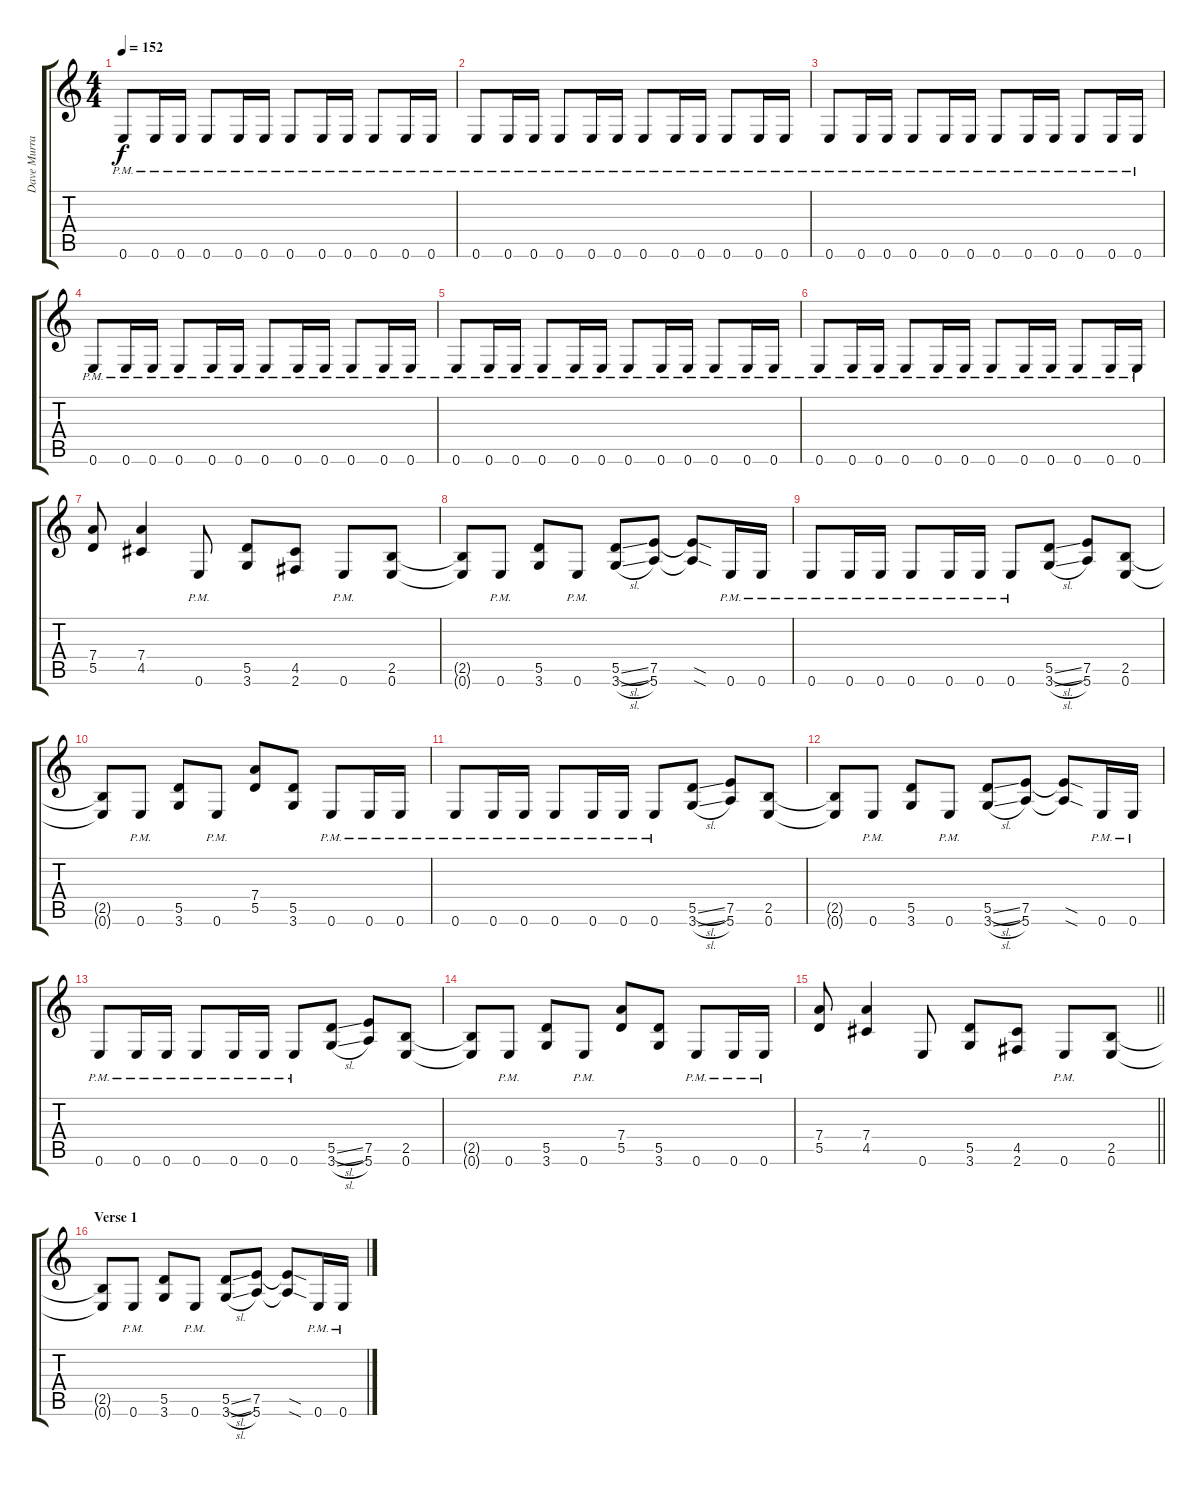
\track ("Dave Murray" "Dave Murra") {instrument overdrivenguitar}
\staff {score tabs}
\tuning (E4 B3 G3 D3 A2 E2) {hide}
\ts (4 4)
\tempo 152
\clef g2
\ks c
0.6{pm}.8{dy f} 0.6{pm}.16 0.6{pm}.16 0.6{pm}.8 0.6{pm}.16 0.6{pm}.16 0.6{pm}.8 0.6{pm}.16 0.6{pm}.16 0.6{pm}.8 0.6{pm}.16 0.6{pm}.16 |
0.6{pm}.8 0.6{pm}.16 0.6{pm}.16 0.6{pm}.8 0.6{pm}.16 0.6{pm}.16 0.6{pm}.8 0.6{pm}.16 0.6{pm}.16 0.6{pm}.8 0.6{pm}.16 0.6{pm}.16 |
0.6{pm}.8 0.6{pm}.16 0.6{pm}.16 0.6{pm}.8 0.6{pm}.16 0.6{pm}.16 0.6{pm}.8 0.6{pm}.16 0.6{pm}.16 0.6{pm}.8 0.6{pm}.16 0.6{pm}.16 |
0.6{pm}.8 0.6{pm}.16 0.6{pm}.16 0.6{pm}.8 0.6{pm}.16 0.6{pm}.16 0.6{pm}.8 0.6{pm}.16 0.6{pm}.16 0.6{pm}.8 0.6{pm}.16 0.6{pm}.16 |
0.6{pm}.8 0.6{pm}.16 0.6{pm}.16 0.6{pm}.8 0.6{pm}.16 0.6{pm}.16 0.6{pm}.8 0.6{pm}.16 0.6{pm}.16 0.6{pm}.8 0.6{pm}.16 0.6{pm}.16 |
0.6{pm}.8 0.6{pm}.16 0.6{pm}.16 0.6{pm}.8 0.6{pm}.16 0.6{pm}.16 0.6{pm}.8 0.6{pm}.16 0.6{pm}.16 0.6{pm}.8 0.6{pm}.16 0.6{pm}.16 |
(7.4 5.5).8{volume 11} (7.4 4.5).4 0.6{pm}.8 (5.5 3.6).8 (4.5 2.6).8 0.6{pm}.8 (2.5 0.6).8 |
(2.5{t} 0.6{t}).8 0.6{pm}.8 (5.5 3.6).8 0.6{pm}.8 (5.5{sl} 3.6{sl}).8 (7.5 5.6).8 (7.5{sod t} 5.6{sod t}).8 0.6{pm}.16 0.6{pm}.16 |
0.6{pm}.8 0.6{pm}.16 0.6{pm}.16 0.6{pm}.8 0.6{pm}.16 0.6{pm}.16 0.6{pm}.8 (5.5{sl} 3.6{sl}).8 (7.5 5.6).8 (2.5 0.6).8 |
(2.5{t} 0.6{t}).8 0.6{pm}.8 (5.5 3.6).8 0.6{pm}.8 (7.4 5.5).8 (5.5 3.6).8 0.6{pm}.8 0.6{pm}.16 0.6{pm}.16 |
0.6{pm}.8 0.6{pm}.16 0.6{pm}.16 0.6{pm}.8 0.6{pm}.16 0.6{pm}.16 0.6{pm}.8 (5.5{sl} 3.6{sl}).8 (7.5 5.6).8 (2.5 0.6).8 |
(2.5{t} 0.6{t}).8 0.6{pm}.8 (5.5 3.6).8 0.6{pm}.8 (5.5{sl} 3.6{sl}).8 (7.5 5.6).8 (7.5{sod t} 5.6{sod t}).8 0.6{pm}.16 0.6{pm}.16 |
0.6{pm}.8 0.6{pm}.16 0.6{pm}.16 0.6{pm}.8 0.6{pm}.16 0.6{pm}.16 0.6{pm}.8 (5.5{sl} 3.6{sl}).8 (7.5 5.6).8 (2.5 0.6).8 |
(2.5{t} 0.6{t}).8 0.6{pm}.8 (5.5 3.6).8 0.6{pm}.8 (7.4 5.5).8 (5.5 3.6).8 0.6{pm}.8 0.6{pm}.16 0.6{pm}.16 |
\barLineRight lightlight
(7.4 5.5).8 (7.4 4.5).4 0.6.8 (5.5 3.6).8 (4.5 2.6).8 0.6{pm}.8 (2.5 0.6).8 |
\section ("" "Verse 1")
(2.5{t} 0.6{t}).8 0.6{pm}.8 (5.5 3.6).8 0.6{pm}.8 (5.5{sl} 3.6{sl}).8 (7.5 5.6).8 (7.5{sod t} 5.6{sod t}).8 0.6{pm}.16 0.6{pm}.16
